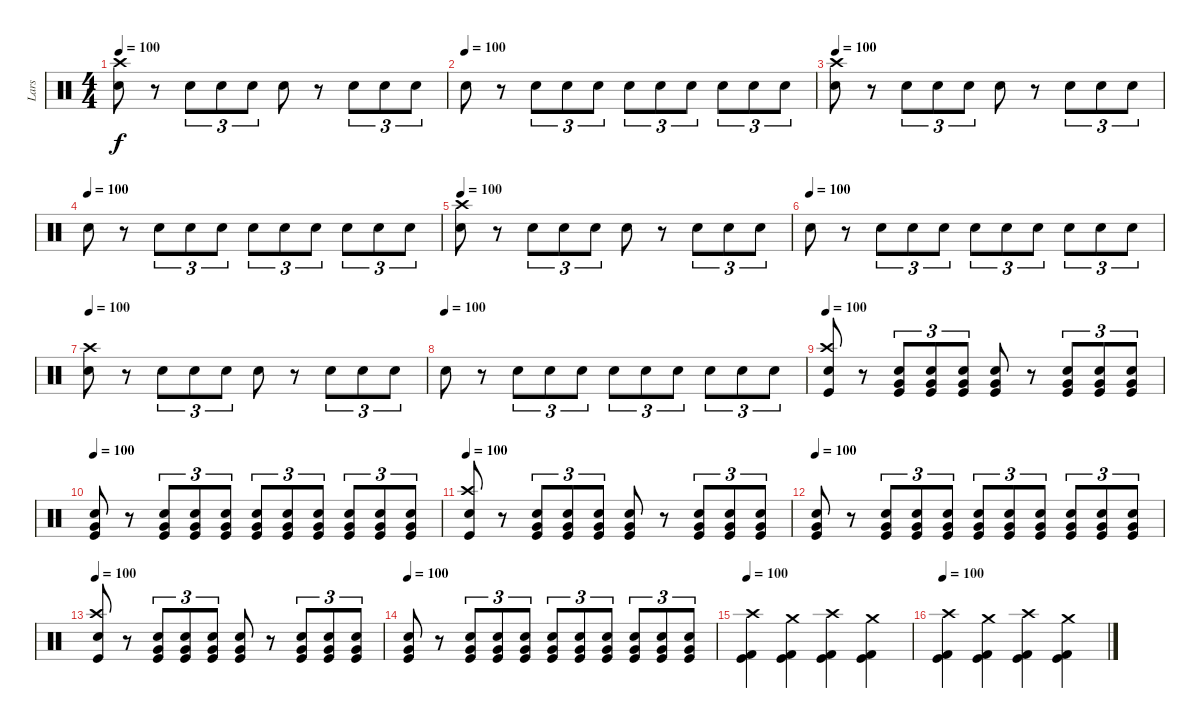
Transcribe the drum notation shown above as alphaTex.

\track ("Lars" "Lars") {instrument percussion}
\staff {score}
\articulation defaults
\ts (4 4)
\tempo 100
\clef neutral
\ks c
("Electric Snare (hit)" "Crash high (hit)").8{dy f} r.8 "Electric Snare (hit)".8{tu (3 2)} "Electric Snare (hit)".8{tu (3 2)} "Electric Snare (hit)".8{tu (3 2)} "Electric Snare (hit)".8 r.8 "Electric Snare (hit)".8{tu (3 2)} "Electric Snare (hit)".8{tu (3 2)} "Electric Snare (hit)".8{tu (3 2)} |
\tempo (100)
"Electric Snare (hit)".8 r.8 "Electric Snare (hit)".8{tu (3 2)} "Electric Snare (hit)".8{tu (3 2)} "Electric Snare (hit)".8{tu (3 2)} "Electric Snare (hit)".8{tu (3 2)} "Electric Snare (hit)".8{tu (3 2)} "Electric Snare (hit)".8{tu (3 2)} "Electric Snare (hit)".8{tu (3 2)} "Electric Snare (hit)".8{tu (3 2)} "Electric Snare (hit)".8{tu (3 2)} |
\tempo 100
("Electric Snare (hit)" "Crash high (hit)").8 r.8 "Electric Snare (hit)".8{tu (3 2)} "Electric Snare (hit)".8{tu (3 2)} "Electric Snare (hit)".8{tu (3 2)} "Electric Snare (hit)".8 r.8 "Electric Snare (hit)".8{tu (3 2)} "Electric Snare (hit)".8{tu (3 2)} "Electric Snare (hit)".8{tu (3 2)} |
\tempo (100)
"Electric Snare (hit)".8 r.8 "Electric Snare (hit)".8{tu (3 2)} "Electric Snare (hit)".8{tu (3 2)} "Electric Snare (hit)".8{tu (3 2)} "Electric Snare (hit)".8{tu (3 2)} "Electric Snare (hit)".8{tu (3 2)} "Electric Snare (hit)".8{tu (3 2)} "Electric Snare (hit)".8{tu (3 2)} "Electric Snare (hit)".8{tu (3 2)} "Electric Snare (hit)".8{tu (3 2)} |
\tempo 100
("Electric Snare (hit)" "Crash high (hit)").8 r.8 "Electric Snare (hit)".8{tu (3 2)} "Electric Snare (hit)".8{tu (3 2)} "Electric Snare (hit)".8{tu (3 2)} "Electric Snare (hit)".8 r.8 "Electric Snare (hit)".8{tu (3 2)} "Electric Snare (hit)".8{tu (3 2)} "Electric Snare (hit)".8{tu (3 2)} |
\tempo (100)
"Electric Snare (hit)".8 r.8 "Electric Snare (hit)".8{tu (3 2)} "Electric Snare (hit)".8{tu (3 2)} "Electric Snare (hit)".8{tu (3 2)} "Electric Snare (hit)".8{tu (3 2)} "Electric Snare (hit)".8{tu (3 2)} "Electric Snare (hit)".8{tu (3 2)} "Electric Snare (hit)".8{tu (3 2)} "Electric Snare (hit)".8{tu (3 2)} "Electric Snare (hit)".8{tu (3 2)} |
\tempo 100
("Electric Snare (hit)" "Crash high (hit)").8 r.8 "Electric Snare (hit)".8{tu (3 2)} "Electric Snare (hit)".8{tu (3 2)} "Electric Snare (hit)".8{tu (3 2)} "Electric Snare (hit)".8 r.8 "Electric Snare (hit)".8{tu (3 2)} "Electric Snare (hit)".8{tu (3 2)} "Electric Snare (hit)".8{tu (3 2)} |
\tempo (100)
"Electric Snare (hit)".8 r.8 "Electric Snare (hit)".8{tu (3 2)} "Electric Snare (hit)".8{tu (3 2)} "Electric Snare (hit)".8{tu (3 2)} "Electric Snare (hit)".8{tu (3 2)} "Electric Snare (hit)".8{tu (3 2)} "Electric Snare (hit)".8{tu (3 2)} "Electric Snare (hit)".8{tu (3 2)} "Electric Snare (hit)".8{tu (3 2)} "Electric Snare (hit)".8{tu (3 2)} |
\tempo 100
("Electric Snare (hit)" "Crash high (hit)" "Kick (hit)").8 r.8 ("Electric Snare (hit)" "Very Low Tom (hit)" "Kick (hit)").8{tu (3 2)} ("Electric Snare (hit)" "Very Low Tom (hit)" "Kick (hit)").8{tu (3 2)} ("Electric Snare (hit)" "Very Low Tom (hit)" "Kick (hit)").8{tu (3 2)} ("Electric Snare (hit)" "Very Low Tom (hit)" "Kick (hit)").8 r.8 ("Electric Snare (hit)" "Very Low Tom (hit)" "Kick (hit)").8{tu (3 2)} ("Electric Snare (hit)" "Very Low Tom (hit)" "Kick (hit)").8{tu (3 2)} ("Electric Snare (hit)" "Very Low Tom (hit)" "Kick (hit)").8{tu (3 2)} |
\tempo 100
("Very Low Tom (hit)" "Electric Snare (hit)" "Kick (hit)").8 r.8 ("Very Low Tom (hit)" "Electric Snare (hit)" "Kick (hit)").8{tu (3 2)} ("Very Low Tom (hit)" "Electric Snare (hit)" "Kick (hit)").8{tu (3 2)} ("Very Low Tom (hit)" "Electric Snare (hit)" "Kick (hit)").8{tu (3 2)} ("Very Low Tom (hit)" "Electric Snare (hit)" "Kick (hit)").8{tu (3 2)} ("Very Low Tom (hit)" "Electric Snare (hit)" "Kick (hit)").8{tu (3 2)} ("Very Low Tom (hit)" "Electric Snare (hit)" "Kick (hit)").8{tu (3 2)} ("Very Low Tom (hit)" "Electric Snare (hit)" "Kick (hit)").8{tu (3 2)} ("Very Low Tom (hit)" "Electric Snare (hit)" "Kick (hit)").8{tu (3 2)} ("Very Low Tom (hit)" "Electric Snare (hit)" "Kick (hit)").8{tu (3 2)} |
\tempo 100
("Electric Snare (hit)" "Crash high (hit)" "Kick (hit)").8 r.8 ("Electric Snare (hit)" "Very Low Tom (hit)" "Kick (hit)").8{tu (3 2)} ("Electric Snare (hit)" "Very Low Tom (hit)" "Kick (hit)").8{tu (3 2)} ("Electric Snare (hit)" "Very Low Tom (hit)" "Kick (hit)").8{tu (3 2)} ("Electric Snare (hit)" "Very Low Tom (hit)" "Kick (hit)").8 r.8 ("Electric Snare (hit)" "Very Low Tom (hit)" "Kick (hit)").8{tu (3 2)} ("Electric Snare (hit)" "Very Low Tom (hit)" "Kick (hit)").8{tu (3 2)} ("Electric Snare (hit)" "Very Low Tom (hit)" "Kick (hit)").8{tu (3 2)} |
\tempo 100
("Very Low Tom (hit)" "Electric Snare (hit)" "Kick (hit)").8 r.8 ("Very Low Tom (hit)" "Electric Snare (hit)" "Kick (hit)").8{tu (3 2)} ("Very Low Tom (hit)" "Electric Snare (hit)" "Kick (hit)").8{tu (3 2)} ("Very Low Tom (hit)" "Electric Snare (hit)" "Kick (hit)").8{tu (3 2)} ("Very Low Tom (hit)" "Electric Snare (hit)" "Kick (hit)").8{tu (3 2)} ("Very Low Tom (hit)" "Electric Snare (hit)" "Kick (hit)").8{tu (3 2)} ("Very Low Tom (hit)" "Electric Snare (hit)" "Kick (hit)").8{tu (3 2)} ("Very Low Tom (hit)" "Electric Snare (hit)" "Kick (hit)").8{tu (3 2)} ("Very Low Tom (hit)" "Electric Snare (hit)" "Kick (hit)").8{tu (3 2)} ("Very Low Tom (hit)" "Electric Snare (hit)" "Kick (hit)").8{tu (3 2)} |
\tempo 100
("Electric Snare (hit)" "Crash high (hit)" "Kick (hit)").8 r.8 ("Electric Snare (hit)" "Very Low Tom (hit)" "Kick (hit)").8{tu (3 2)} ("Electric Snare (hit)" "Very Low Tom (hit)" "Kick (hit)").8{tu (3 2)} ("Electric Snare (hit)" "Very Low Tom (hit)" "Kick (hit)").8{tu (3 2)} ("Electric Snare (hit)" "Very Low Tom (hit)" "Kick (hit)").8 r.8 ("Electric Snare (hit)" "Very Low Tom (hit)" "Kick (hit)").8{tu (3 2)} ("Electric Snare (hit)" "Very Low Tom (hit)" "Kick (hit)").8{tu (3 2)} ("Electric Snare (hit)" "Very Low Tom (hit)" "Kick (hit)").8{tu (3 2)} |
\tempo 100
("Very Low Tom (hit)" "Electric Snare (hit)" "Kick (hit)").8 r.8 ("Very Low Tom (hit)" "Electric Snare (hit)" "Kick (hit)").8{tu (3 2)} ("Very Low Tom (hit)" "Electric Snare (hit)" "Kick (hit)").8{tu (3 2)} ("Very Low Tom (hit)" "Electric Snare (hit)" "Kick (hit)").8{tu (3 2)} ("Very Low Tom (hit)" "Electric Snare (hit)" "Kick (hit)").8{tu (3 2)} ("Very Low Tom (hit)" "Electric Snare (hit)" "Kick (hit)").8{tu (3 2)} ("Very Low Tom (hit)" "Electric Snare (hit)" "Kick (hit)").8{tu (3 2)} ("Very Low Tom (hit)" "Electric Snare (hit)" "Kick (hit)").8{tu (3 2)} ("Very Low Tom (hit)" "Electric Snare (hit)" "Kick (hit)").8{tu (3 2)} ("Very Low Tom (hit)" "Electric Snare (hit)" "Kick (hit)").8{tu (3 2)} |
\tempo 100
("Kick (hit) 2" "Crash high (hit)" "Kick (hit)").4 ("Kick (hit) 2" "Crash medium (hit)" "Kick (hit)").4 ("Kick (hit) 2" "Crash high (hit)" "Kick (hit)").4 ("Kick (hit) 2" "Crash medium (hit)" "Kick (hit)").4 |
\tempo 100
("Kick (hit) 2" "Crash high (hit)" "Kick (hit)").4 ("Kick (hit) 2" "Crash medium (hit)" "Kick (hit)").4 ("Kick (hit) 2" "Crash high (hit)" "Kick (hit)").4 ("Kick (hit) 2" "Crash medium (hit)" "Kick (hit)").4
